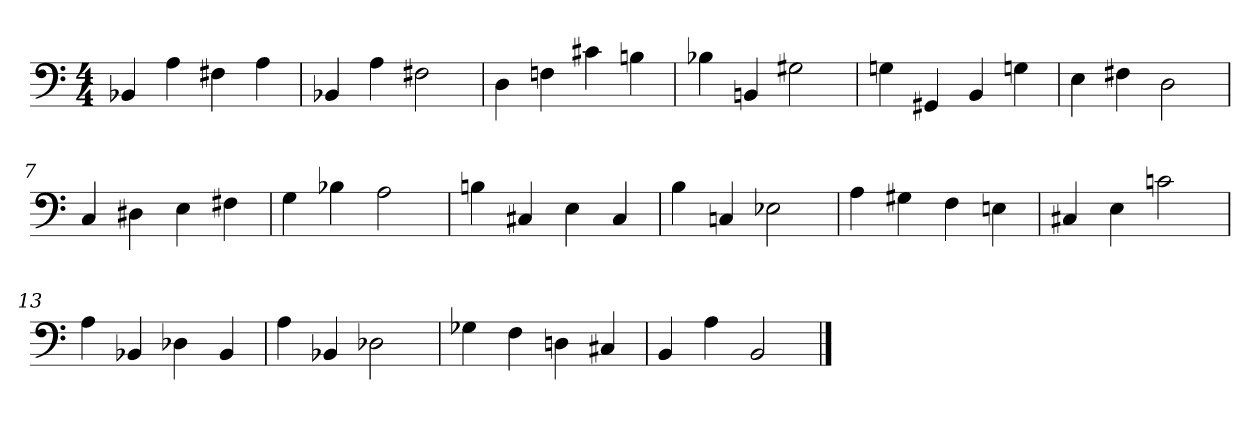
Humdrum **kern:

**kern
*part1
*staff1
*clefF4
*k[]
*C:
*M4/4
=1
4BB-X/
4A\
4F#X\
4A\
=2
4BB-X/
4A\
2F#X\
=3
4D\
4Fn\
4c#X\
4Bn\
=4
4B-X\
4BBn/
2G#X\
=5
4Gn\
4GG#X/
4BB/
4Gn\
=6
4E\
4F#X\
2D\
=7
4C/
4D#X\
4E\
4F#X\
=8
4G\
4B-X\
2A\
=9
4Bn\
4C#X/
4E\
4C#/
=10
4B\
4Cn/
2E-X\
=11
4A\
4G#X\
4F\
4En\
=12
4C#X/
4E\
2cn\
=13
4A\
4BB-X/
4D-X\
4BB-/
=14
4A\
4BB-X/
2D-X\
=15
4G-X\
4F\
4Dn\
4C#X/
=16
4BB/
4A\
2BB/
==
*-
